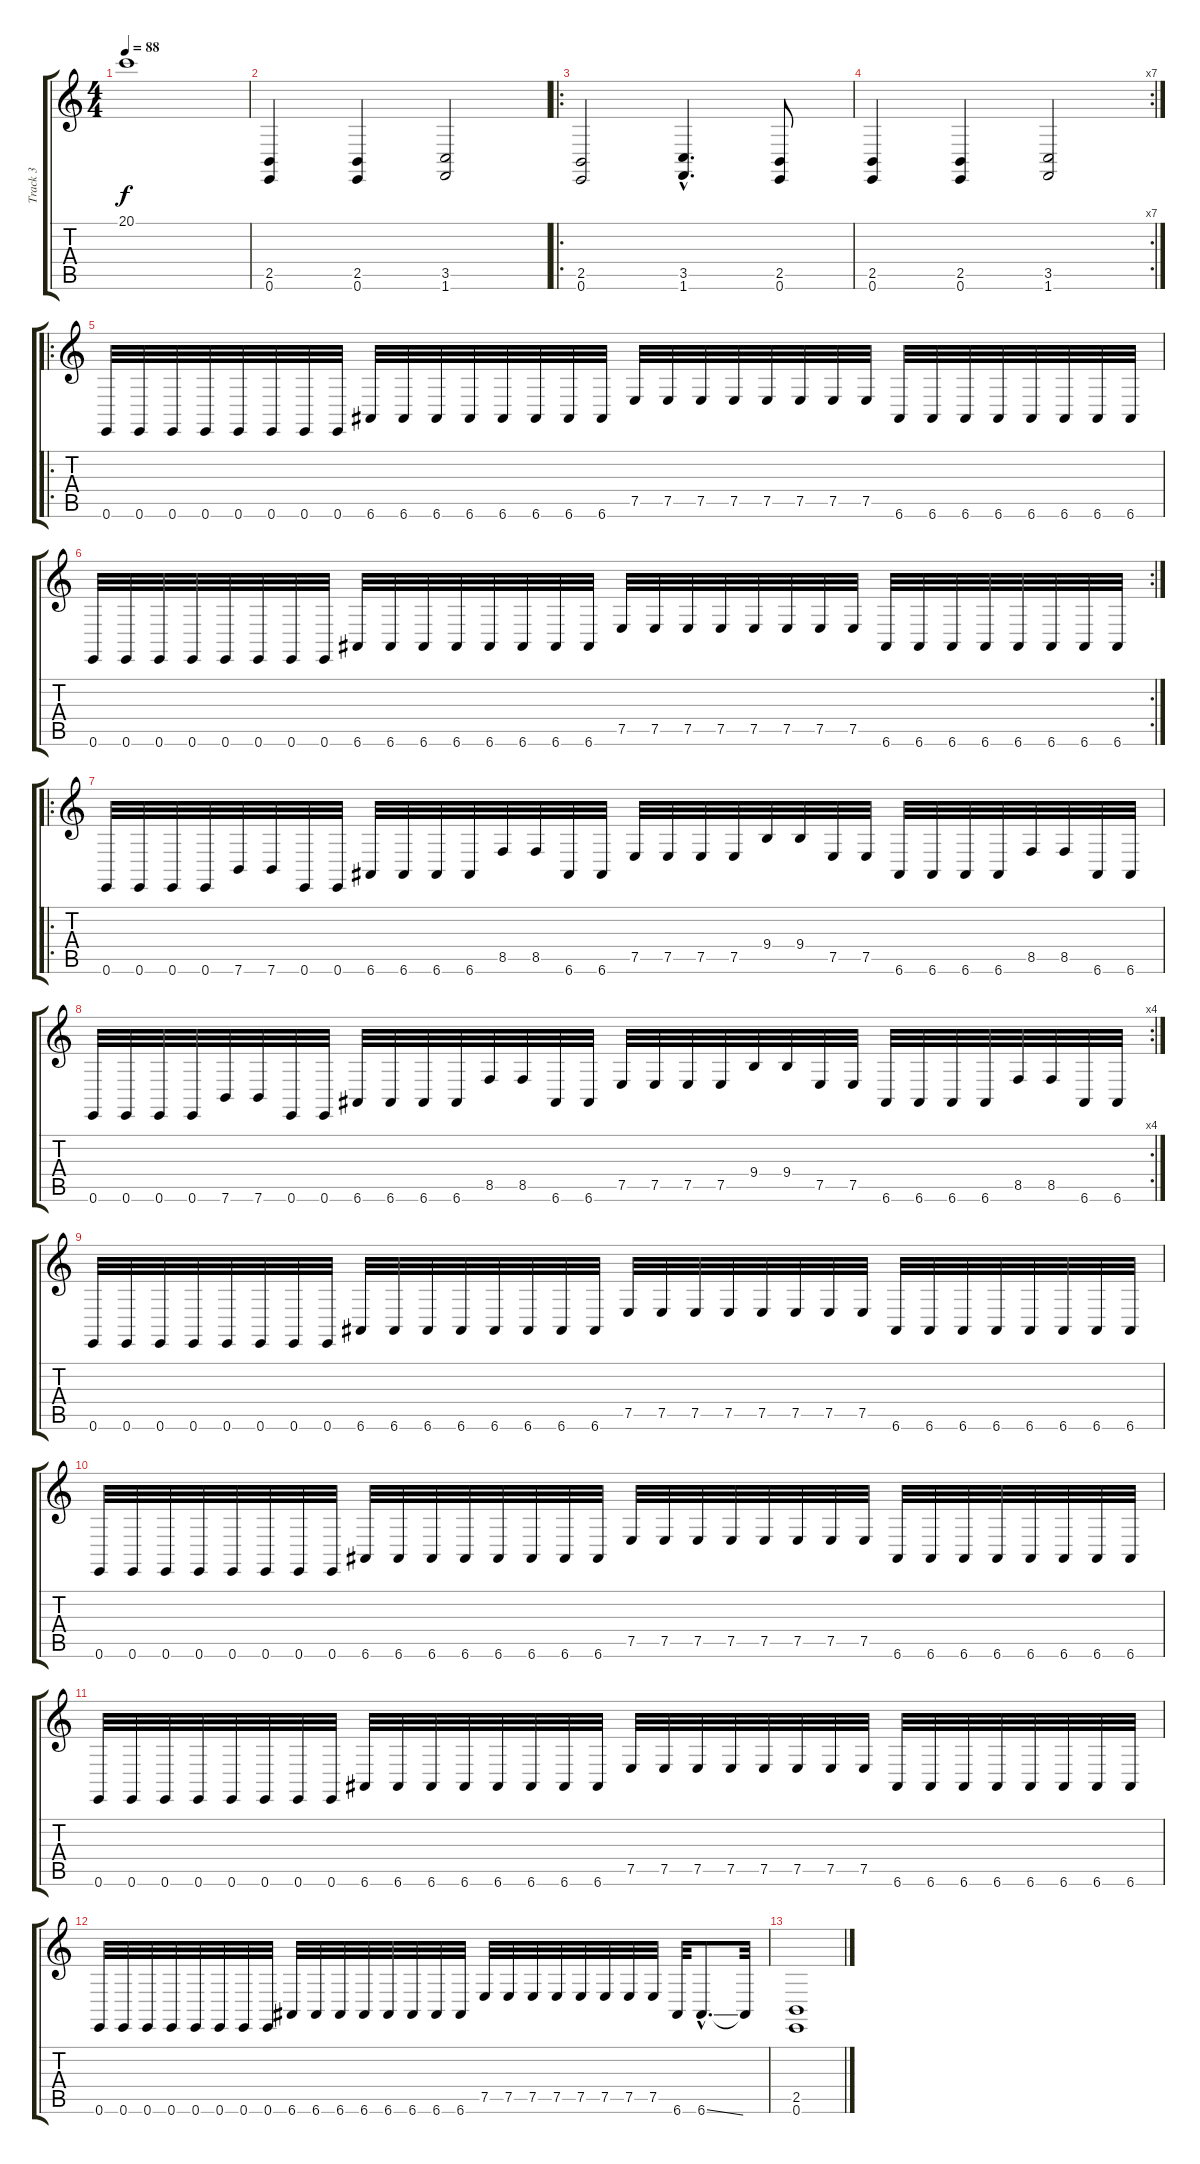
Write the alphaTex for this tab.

\track ("Track 3" "Track 3") {instrument lead5charang}
\staff {score tabs}
\tuning (E4 B3 G3 D3 A2 E2) {hide}
\ts (4 4)
\tempo 88
\clef g2
\ks c
20.1{t}.1{dy f} |
(2.5 0.6).4 (2.5 0.6).4 (3.5 1.6).2 |
\ro
(2.5 0.6).2 (3.5{hac} 1.6{hac}).4{d} (2.5 0.6).8 |
\rc 7
(2.5 0.6).4 (2.5 0.6).4 (3.5 1.6).2 |
\ro
0.6.32 0.6.32 0.6.32 0.6.32 0.6.32 0.6.32 0.6.32 0.6.32 6.6.32 6.6.32 6.6.32 6.6.32 6.6.32 6.6.32 6.6.32 6.6.32 7.5.32 7.5.32 7.5.32 7.5.32 7.5.32 7.5.32 7.5.32 7.5.32 6.6.32 6.6.32 6.6.32 6.6.32 6.6.32 6.6.32 6.6.32 6.6.32 |
\rc 2
0.6.32 0.6.32 0.6.32 0.6.32 0.6.32 0.6.32 0.6.32 0.6.32 6.6.32 6.6.32 6.6.32 6.6.32 6.6.32 6.6.32 6.6.32 6.6.32 7.5.32 7.5.32 7.5.32 7.5.32 7.5.32 7.5.32 7.5.32 7.5.32 6.6.32 6.6.32 6.6.32 6.6.32 6.6.32 6.6.32 6.6.32 6.6.32 |
\ro
0.6.32 0.6.32 0.6.32 0.6.32 7.6.32 7.6.32 0.6.32 0.6.32 6.6.32 6.6.32 6.6.32 6.6.32 8.5.32 8.5.32 6.6.32 6.6.32 7.5.32 7.5.32 7.5.32 7.5.32 9.4.32 9.4.32 7.5.32 7.5.32 6.6.32 6.6.32 6.6.32 6.6.32 8.5.32 8.5.32 6.6.32 6.6.32 |
\rc 4
0.6.32 0.6.32 0.6.32 0.6.32 7.6.32 7.6.32 0.6.32 0.6.32 6.6.32 6.6.32 6.6.32 6.6.32 8.5.32 8.5.32 6.6.32 6.6.32 7.5.32 7.5.32 7.5.32 7.5.32 9.4.32 9.4.32 7.5.32 7.5.32 6.6.32 6.6.32 6.6.32 6.6.32 8.5.32 8.5.32 6.6.32 6.6.32 |
0.6.32 0.6.32 0.6.32 0.6.32 0.6.32 0.6.32 0.6.32 0.6.32 6.6.32 6.6.32 6.6.32 6.6.32 6.6.32 6.6.32 6.6.32 6.6.32 7.5.32 7.5.32 7.5.32 7.5.32 7.5.32 7.5.32 7.5.32 7.5.32 6.6.32 6.6.32 6.6.32 6.6.32 6.6.32 6.6.32 6.6.32 6.6.32 |
0.6.32 0.6.32 0.6.32 0.6.32 0.6.32 0.6.32 0.6.32 0.6.32 6.6.32 6.6.32 6.6.32 6.6.32 6.6.32 6.6.32 6.6.32 6.6.32 7.5.32 7.5.32 7.5.32 7.5.32 7.5.32 7.5.32 7.5.32 7.5.32 6.6.32 6.6.32 6.6.32 6.6.32 6.6.32 6.6.32 6.6.32 6.6.32 |
0.6.32 0.6.32 0.6.32 0.6.32 0.6.32 0.6.32 0.6.32 0.6.32 6.6.32 6.6.32 6.6.32 6.6.32 6.6.32 6.6.32 6.6.32 6.6.32 7.5.32 7.5.32 7.5.32 7.5.32 7.5.32 7.5.32 7.5.32 7.5.32 6.6.32 6.6.32 6.6.32 6.6.32 6.6.32 6.6.32 6.6.32 6.6.32 |
0.6.32 0.6.32 0.6.32 0.6.32 0.6.32 0.6.32 0.6.32 0.6.32 6.6.32 6.6.32 6.6.32 6.6.32 6.6.32 6.6.32 6.6.32 6.6.32 7.5.32 7.5.32 7.5.32 7.5.32 7.5.32 7.5.32 7.5.32 7.5.32 6.6.32 6.6{ss hac}.8{d} 6.6{t}.32 |
(2.5 0.6).1
